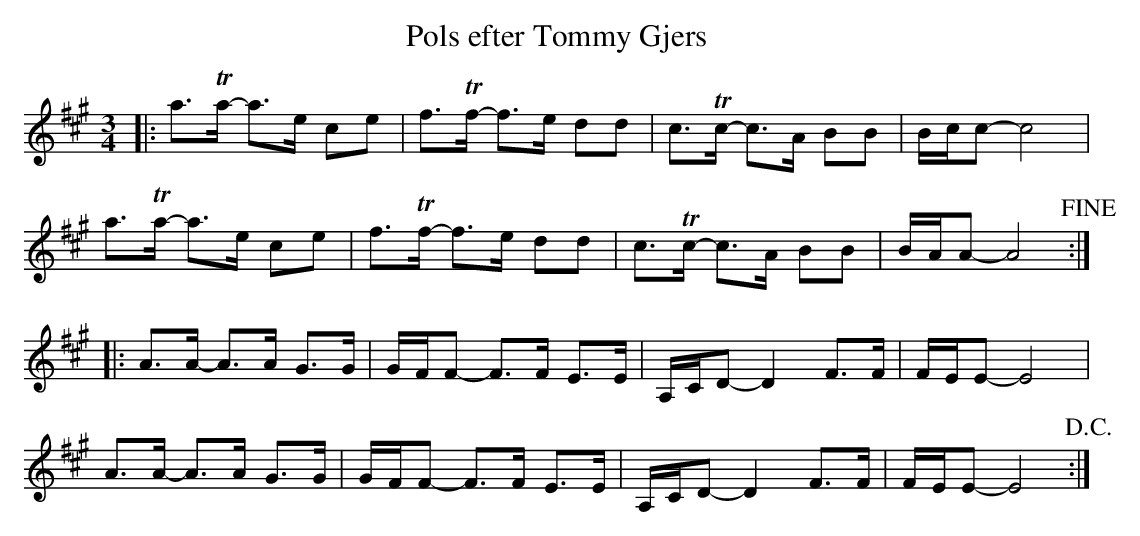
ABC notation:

X:1
T:Pols efter Tommy Gjers
M:3/4
L:1/8
K:A
|: a>+trill+a - a>e ce | f>+trill+f - f>e dd | c>+trill+c - c>A BB | B/c/c - c4 |
a>+trill+a - a>e ce | f>+trill+f - f>e dd | c>+trill+c - c>A BB | B/A/A - A4 +fine+ :|
|: A>A -A>A G>G | G/F/F -  F>F E>E | A,/C/D - D2 F>F | F/E/E - E4 |
A>A -A>A G>G | G/F/F -  F>F E>E | A,/C/D - D2 F>F | F/E/E - E4 +D.C.+ :|
